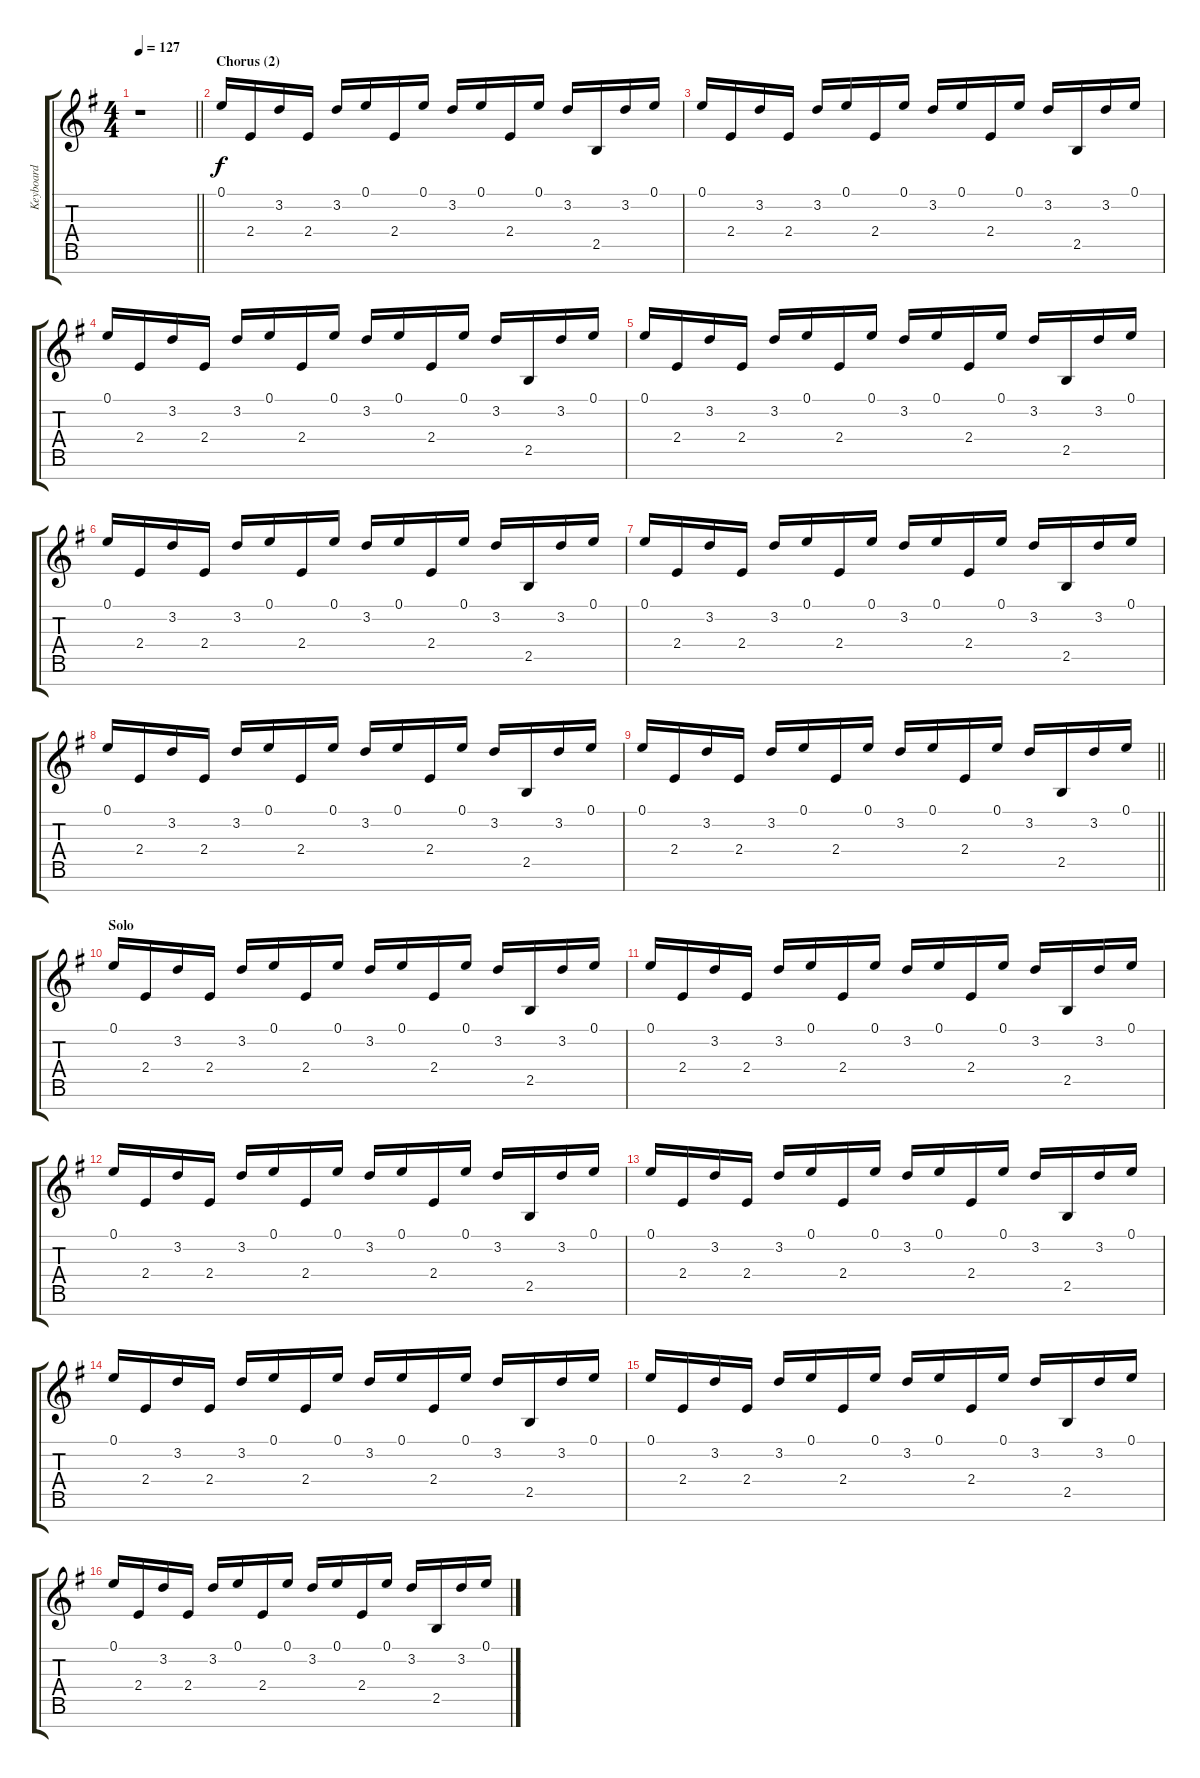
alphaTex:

\track ("Keyboard" "Keyboard") {instrument synthbass1}
\staff {score tabs}
\tuning (E4 B3 G3 D3 A2 E2 B1) {hide}
\ts (4 4)
\tempo 127
\clef g2
\barLineRight lightlight
\ks eminor
r.1{dy f} |
\section ("" "Chorus (2)")
0.1.16 2.4.16 3.2.16 2.4.16 3.2.16 0.1.16 2.4.16 0.1.16 3.2.16 0.1.16 2.4.16 0.1.16 3.2.16 2.5.16 3.2.16 0.1.16 |
0.1.16 2.4.16 3.2.16 2.4.16 3.2.16 0.1.16 2.4.16 0.1.16 3.2.16 0.1.16 2.4.16 0.1.16 3.2.16 2.5.16 3.2.16 0.1.16 |
0.1.16 2.4.16 3.2.16 2.4.16 3.2.16 0.1.16 2.4.16 0.1.16 3.2.16 0.1.16 2.4.16 0.1.16 3.2.16 2.5.16 3.2.16 0.1.16 |
0.1.16 2.4.16 3.2.16 2.4.16 3.2.16 0.1.16 2.4.16 0.1.16 3.2.16 0.1.16 2.4.16 0.1.16 3.2.16 2.5.16 3.2.16 0.1.16 |
0.1.16 2.4.16 3.2.16 2.4.16 3.2.16 0.1.16 2.4.16 0.1.16 3.2.16 0.1.16 2.4.16 0.1.16 3.2.16 2.5.16 3.2.16 0.1.16 |
0.1.16 2.4.16 3.2.16 2.4.16 3.2.16 0.1.16 2.4.16 0.1.16 3.2.16 0.1.16 2.4.16 0.1.16 3.2.16 2.5.16 3.2.16 0.1.16 |
0.1.16 2.4.16 3.2.16 2.4.16 3.2.16 0.1.16 2.4.16 0.1.16 3.2.16 0.1.16 2.4.16 0.1.16 3.2.16 2.5.16 3.2.16 0.1.16 |
\barLineRight lightlight
0.1.16 2.4.16 3.2.16 2.4.16 3.2.16 0.1.16 2.4.16 0.1.16 3.2.16 0.1.16 2.4.16 0.1.16 3.2.16 2.5.16 3.2.16 0.1.16 |
\section ("" "Solo")
0.1.16 2.4.16 3.2.16 2.4.16 3.2.16 0.1.16 2.4.16 0.1.16 3.2.16 0.1.16 2.4.16 0.1.16 3.2.16 2.5.16 3.2.16 0.1.16 |
0.1.16 2.4.16 3.2.16 2.4.16 3.2.16 0.1.16 2.4.16 0.1.16 3.2.16 0.1.16 2.4.16 0.1.16 3.2.16 2.5.16 3.2.16 0.1.16 |
0.1.16 2.4.16 3.2.16 2.4.16 3.2.16 0.1.16 2.4.16 0.1.16 3.2.16 0.1.16 2.4.16 0.1.16 3.2.16 2.5.16 3.2.16 0.1.16 |
0.1.16 2.4.16 3.2.16 2.4.16 3.2.16 0.1.16 2.4.16 0.1.16 3.2.16 0.1.16 2.4.16 0.1.16 3.2.16 2.5.16 3.2.16 0.1.16 |
0.1.16 2.4.16 3.2.16 2.4.16 3.2.16 0.1.16 2.4.16 0.1.16 3.2.16 0.1.16 2.4.16 0.1.16 3.2.16 2.5.16 3.2.16 0.1.16 |
0.1.16 2.4.16 3.2.16 2.4.16 3.2.16 0.1.16 2.4.16 0.1.16 3.2.16 0.1.16 2.4.16 0.1.16 3.2.16 2.5.16 3.2.16 0.1.16 |
0.1.16 2.4.16 3.2.16 2.4.16 3.2.16 0.1.16 2.4.16 0.1.16 3.2.16 0.1.16 2.4.16 0.1.16 3.2.16 2.5.16 3.2.16 0.1.16
